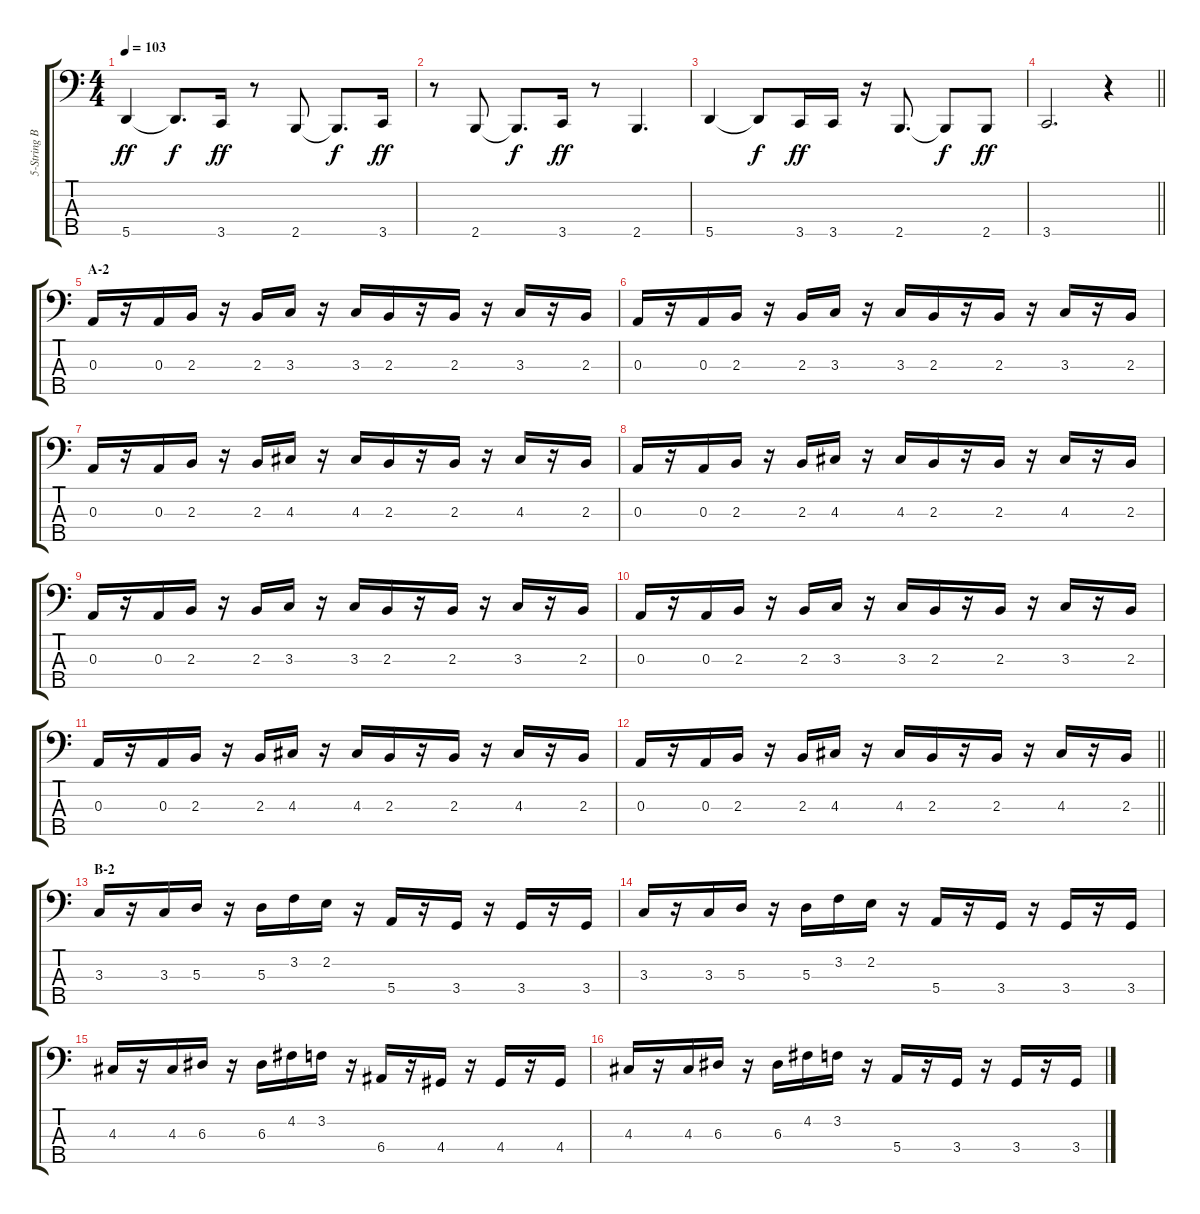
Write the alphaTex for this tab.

\track ("5-String Bass" "5-String B") {instrument electricbassfinger}
\staff {score tabs}
\tuning (G2 D2 A1 E1 A0) {hide}
\ts (4 4)
\tempo 103
\clef f4
\ks c
5.5.4{dy ff} 5.5{t}.8{d dy f} 3.5.16{dy ff} r.8 2.5.8 2.5{t}.8{d dy f} 3.5.16{dy ff} |
r.8 2.5.8 2.5{t}.8{d dy f} 3.5.16{dy ff} r.8 2.5.4{d} |
5.5.4 5.5{t}.8{dy f} 3.5.16{dy ff} 3.5.16 r.16 2.5.8{d} 2.5{t}.8{dy f} 2.5.8{dy ff} |
\barLineRight lightlight
3.5.2{d} r.4 |
\section ("" "A-2")
0.3.16 r.16 0.3.16 2.3.16 r.16 2.3.16 3.3.16 r.16 3.3.16 2.3.16 r.16 2.3.16 r.16 3.3.16 r.16 2.3.16 |
0.3.16 r.16 0.3.16 2.3.16 r.16 2.3.16 3.3.16 r.16 3.3.16 2.3.16 r.16 2.3.16 r.16 3.3.16 r.16 2.3.16 |
0.3.16 r.16 0.3.16 2.3.16 r.16 2.3.16 4.3.16 r.16 4.3.16 2.3.16 r.16 2.3.16 r.16 4.3.16 r.16 2.3.16 |
0.3.16 r.16 0.3.16 2.3.16 r.16 2.3.16 4.3.16 r.16 4.3.16 2.3.16 r.16 2.3.16 r.16 4.3.16 r.16 2.3.16 |
0.3.16 r.16 0.3.16 2.3.16 r.16 2.3.16 3.3.16 r.16 3.3.16 2.3.16 r.16 2.3.16 r.16 3.3.16 r.16 2.3.16 |
0.3.16 r.16 0.3.16 2.3.16 r.16 2.3.16 3.3.16 r.16 3.3.16 2.3.16 r.16 2.3.16 r.16 3.3.16 r.16 2.3.16 |
0.3.16 r.16 0.3.16 2.3.16 r.16 2.3.16 4.3.16 r.16 4.3.16 2.3.16 r.16 2.3.16 r.16 4.3.16 r.16 2.3.16 |
\barLineRight lightlight
0.3.16 r.16 0.3.16 2.3.16 r.16 2.3.16 4.3.16 r.16 4.3.16 2.3.16 r.16 2.3.16 r.16 4.3.16 r.16 2.3.16 |
\section ("" "B-2")
3.3.16 r.16 3.3.16 5.3.16 r.16 5.3.16 3.2.16 2.2.16 r.16 5.4.16 r.16 3.4.16 r.16 3.4.16 r.16 3.4.16 |
3.3.16 r.16 3.3.16 5.3.16 r.16 5.3.16 3.2.16 2.2.16 r.16 5.4.16 r.16 3.4.16 r.16 3.4.16 r.16 3.4.16 |
4.3.16 r.16 4.3.16 6.3.16 r.16 6.3.16 4.2.16 3.2.16 r.16 6.4.16 r.16 4.4.16 r.16 4.4.16 r.16 4.4.16 |
4.3.16 r.16 4.3.16 6.3.16 r.16 6.3.16 4.2.16 3.2.16 r.16 5.4.16 r.16 3.4.16 r.16 3.4.16 r.16 3.4.16
